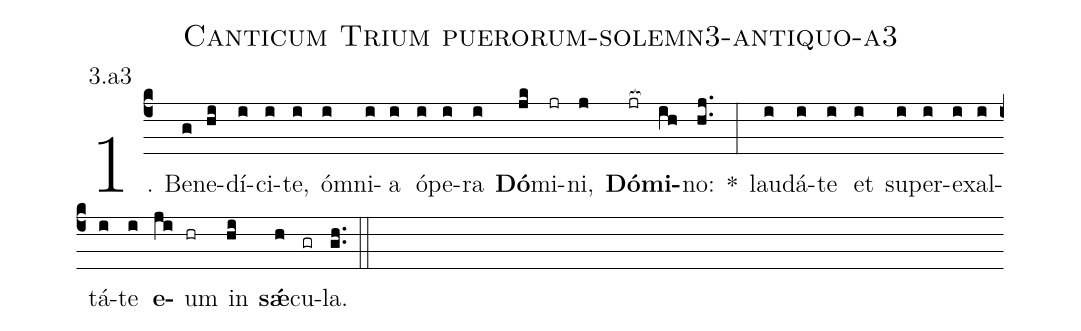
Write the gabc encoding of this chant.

name: Canticum Trium puerorum-solemn3-antiquo-a3;
annotation: 3.a3;
%%
(c4)1. Be(g)ne(hi)dí(i)ci(i)te,(i) óm(i)ni(i)a(i) ó(i)pe(i)ra(i) <b>Dó</b>(jk)mi(jr)ni,(j) <b>Dó</b>(jr[ocb:1{])<b>mi</b>(ih[ocb:0}])no:(hj..) *(:) lau(i)dá(i)te(i) et(i) su(i)per(i)ex(i)al(i)tá(i)te(i) <b>e</b>(ji)um(hr) in(hi) <b>sǽ</b>(h)cu(gr)la.(gh..) (::)
